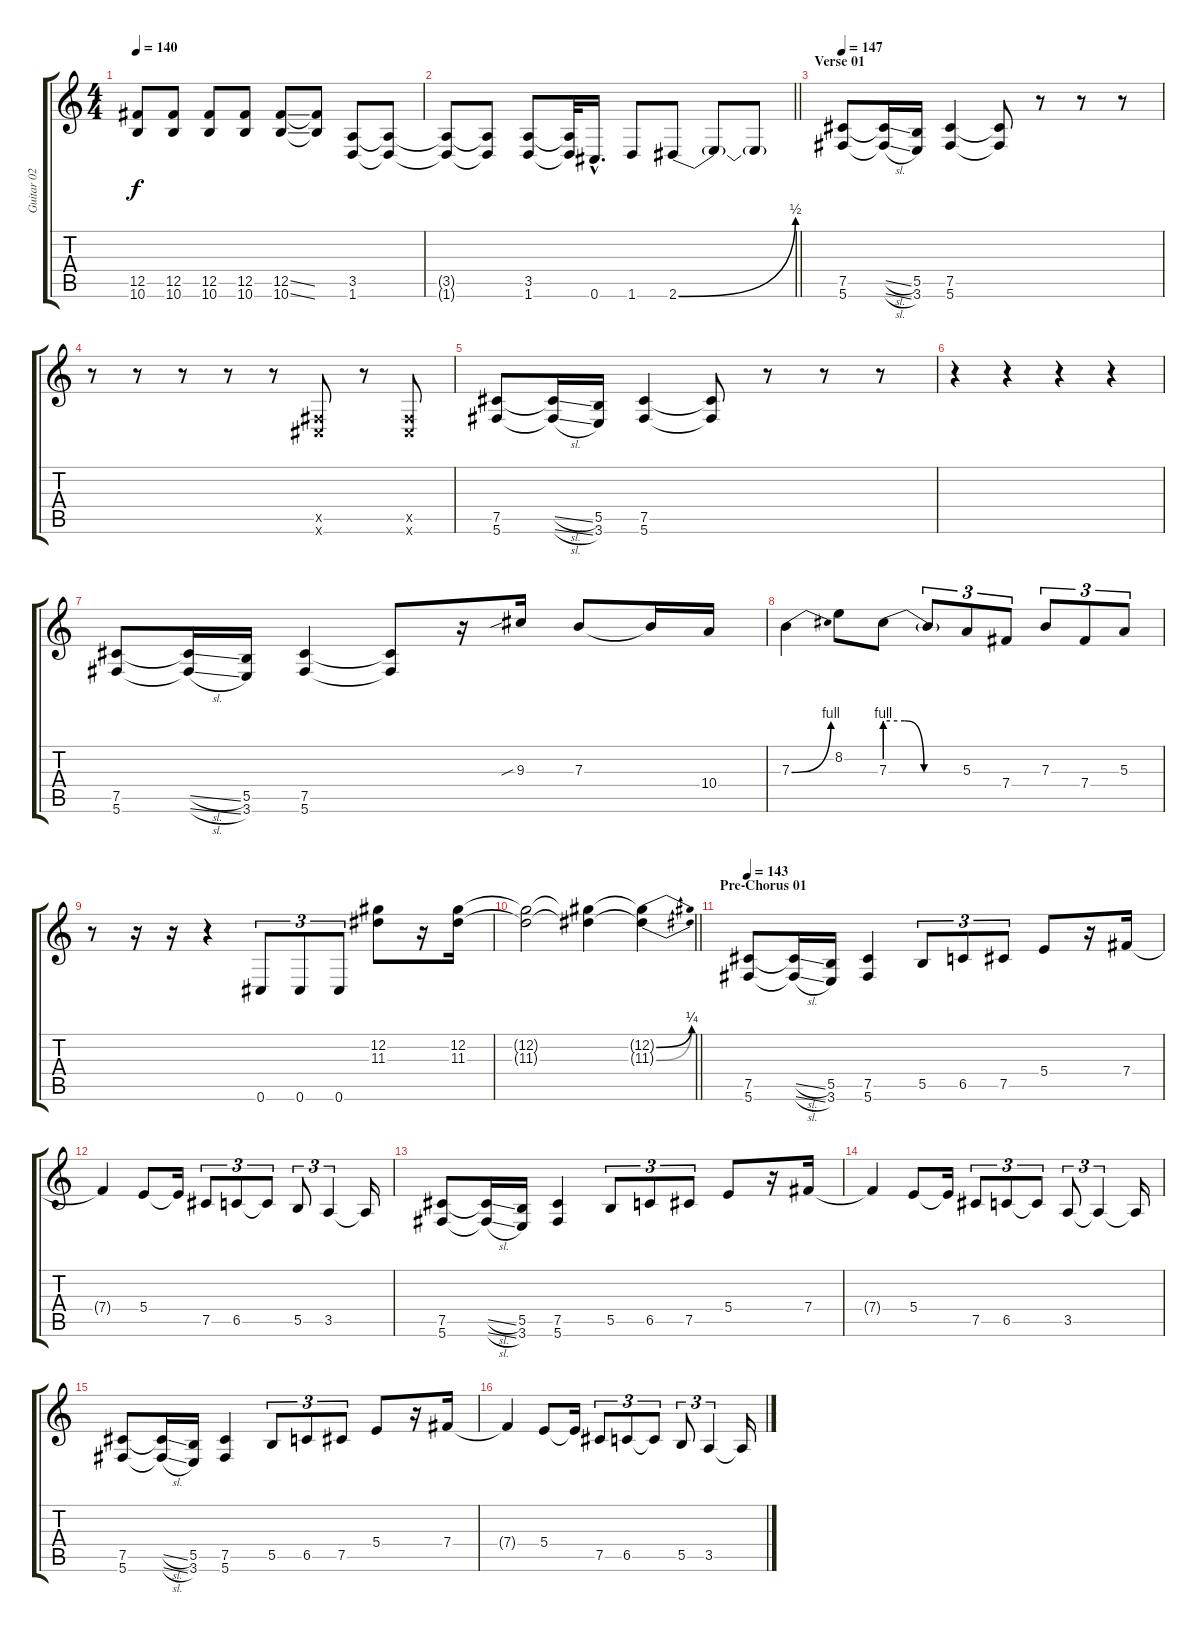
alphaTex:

\track ("Guitar 02" "Guitar 02") {instrument distortionguitar}
\staff {score tabs}
\tuning (Db4 Ab3 E3 B2 Gb2 Db2) {hide}
\ts (4 4)
\tempo 140
\clef g2
\ks c
(12.5 10.6).8{dy f} (12.5 10.6).8 (12.5 10.6).8 (12.5 10.6).8 (12.5{ss} 10.6{ss}).8 (12.5{t} 10.6{t}).8 (3.5 1.6).8 (3.5{t} 1.6{t}).8 |
\barLineRight lightlight
(3.5{t} 1.6{t}).8 (3.5{t} 1.6{t}).8 (3.5 1.6).8 (3.5{t} 1.6{t}).32 0.6{hac}.16{d} 1.6.8 2.6{be (bend 0 0 60 2)}.8 2.6{t}.8 2.6{t}.8 |
\section ("" "Verse 01")
\tempo 147
(7.5 5.6).8 (7.5{sl t} 5.6{sl t}).16 (5.5 3.6).16 (7.5 5.6).4 (7.5{t} 5.6{t}).8 r.8 r.8 r.8 |
r.8 r.8 r.8 r.8 r.8 (0.5{x} 0.6{x}).8 r.8 (0.5{x} 0.6{x}).8 |
(7.5 5.6).8 (7.5{sl t} 5.6{sl t}).16 (5.5 3.6).16 (7.5 5.6).4 (7.5{t} 5.6{t}).8 r.8 r.8 r.8 |
r.4 r.4 r.4 r.4 |
(7.5 5.6).8 (7.5{sl t} 5.6{sl t}).16 (5.5 3.6).16 (7.5 5.6).4 (7.5{t} 5.6{t}).8 r.16 9.3{sib}.16 7.3.8 7.3{t}.16 10.4.16 |
7.3{be (bend 0 0 60 4)}.4 8.2.8 7.3{be (custom 0 4 15 4 30 0 60 0)}.8 7.3{t}.8{tu (3 2)} 5.3.8{tu (3 2)} 7.4.8{tu (3 2)} 7.3.8{tu (3 2)} 7.4.8{tu (3 2)} 5.3.8{tu (3 2)} |
r.8 r.16 r.16 r.4 0.6.8{tu (3 2)} 0.6.8{tu (3 2)} 0.6.8{tu (3 2)} (12.2 11.3).8 r.16 (12.2 11.3).16 |
\barLineRight lightlight
(12.2{t} 11.3{t}).2 (12.2{t} 11.3{t}).4 (12.2{be (bend 0 0 60 1) t} 11.3{be (bend 0 0 60 1) t}).4 |
\section ("" "Pre-Chorus 01")
\tempo 143
(7.5 5.6).8 (7.5{sl t} 5.6{sl t}).16 (5.5 3.6).16 (7.5 5.6).4 5.5.8{tu (3 2)} 6.5.8{tu (3 2)} 7.5.8{tu (3 2)} 5.4.8 r.16 7.4.16 |
7.4{t}.4 5.4.8 5.4{t}.16 7.5.8{tu (3 2)} 6.5.8{tu (3 2)} 6.5{t}.8{tu (3 2)} 5.5.8{tu (3 2)} 3.5.4{tu (3 2)} 3.5{t}.16 |
(7.5 5.6).8 (7.5{sl t} 5.6{sl t}).16 (5.5 3.6).16 (7.5 5.6).4 5.5.8{tu (3 2)} 6.5.8{tu (3 2)} 7.5.8{tu (3 2)} 5.4.8 r.16 7.4.16 |
7.4{t}.4 5.4.8 5.4{t}.16 7.5.8{tu (3 2)} 6.5.8{tu (3 2)} 6.5{t}.8{tu (3 2)} 3.5.8{tu (3 2)} 3.5{t}.4{tu (3 2)} 3.5{t}.16 |
(7.5 5.6).8 (7.5{sl t} 5.6{sl t}).16 (5.5 3.6).16 (7.5 5.6).4 5.5.8{tu (3 2)} 6.5.8{tu (3 2)} 7.5.8{tu (3 2)} 5.4.8 r.16 7.4.16 |
7.4{t}.4 5.4.8 5.4{t}.16 7.5.8{tu (3 2)} 6.5.8{tu (3 2)} 6.5{t}.8{tu (3 2)} 5.5.8{tu (3 2)} 3.5.4{tu (3 2)} 3.5{t}.16
